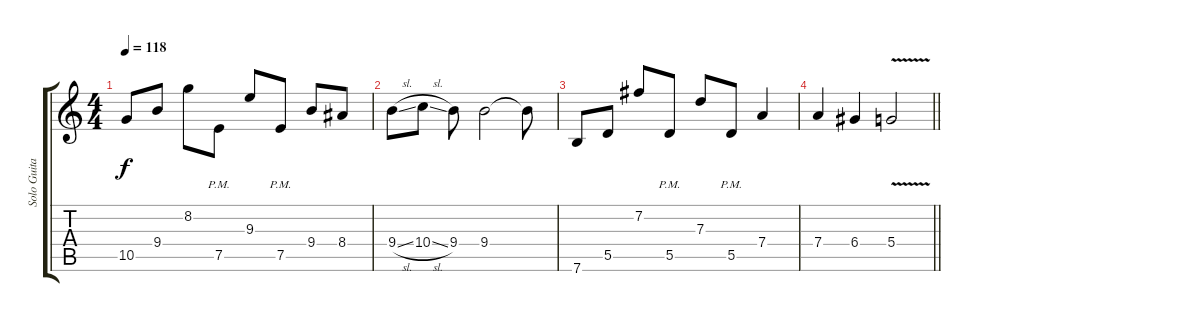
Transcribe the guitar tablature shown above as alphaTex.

\track ("Solo Guitar" "Solo Guita") {instrument acousticguitarnylon}
\staff {score tabs}
\tuning (E4 B3 G3 D3 A2 E2) {hide}
\ts (4 4)
\tempo 118
\clef g2
\ks c
10.5.8{dy f volume 0} 9.4.8 8.2.8 7.5{pm}.8 9.3.8 7.5{pm}.8 9.4.8 8.4.8 |
9.4{sl}.8 10.4{sl}.8 9.4.8 9.4.2 9.4{t}.8 |
7.6.8 5.5.8 7.2.8 5.5{pm}.8 7.3.8 5.5{pm}.8 7.4.4 |
\barLineRight lightlight
7.4.4 6.4.4 5.4{v}.2
